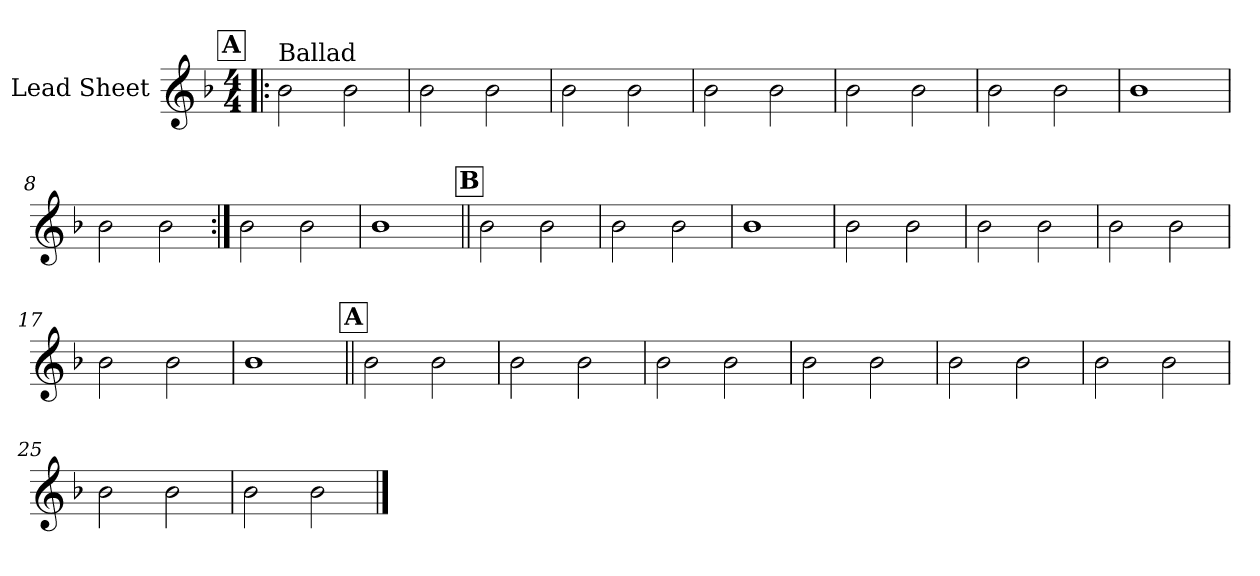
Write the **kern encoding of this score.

**kern
*part1
*staff1
*I"Lead Sheet
*clefG2
*k[b-]
*F:
*M4/4
!!LO:REH:place=s1:a:fs=14:t=A
=1!|:
!LO:TX:a:t=Ballad
2b-\
2b-\
=2
2b-\
2b-\
=3
2b-\
2b-\
=4
2b-\
2b-\
!!LO:LB:g=z
=5
2b-\
2b-\
=6
2b-\
2b-\
=7
1b-
=8
2b-\
2b-\
!!LO:LB:g=z
=9:|!
2b-\
2b-\
=10
1b-
!!LO:LB:g=z
!!LO:REH:place=s1:a:fs=14:t=B
=11||
2b-\
2b-\
=12
2b-\
2b-\
=13
1b-
=14
2b-\
2b-\
!!LO:LB:g=z
=15
2b-\
2b-\
=16
2b-\
2b-\
=17
2b-\
2b-\
=18
1b-
!!LO:LB:g=z
!!LO:REH:place=s1:a:fs=14:t=A
=19||
2b-\
2b-\
=20
2b-\
2b-\
=21
2b-\
2b-\
=22
2b-\
2b-\
!!LO:LB:g=z
=23
2b-\
2b-\
=24
2b-\
2b-\
=25
2b-\
2b-\
=26
2b-\
2b-\
==
*-
